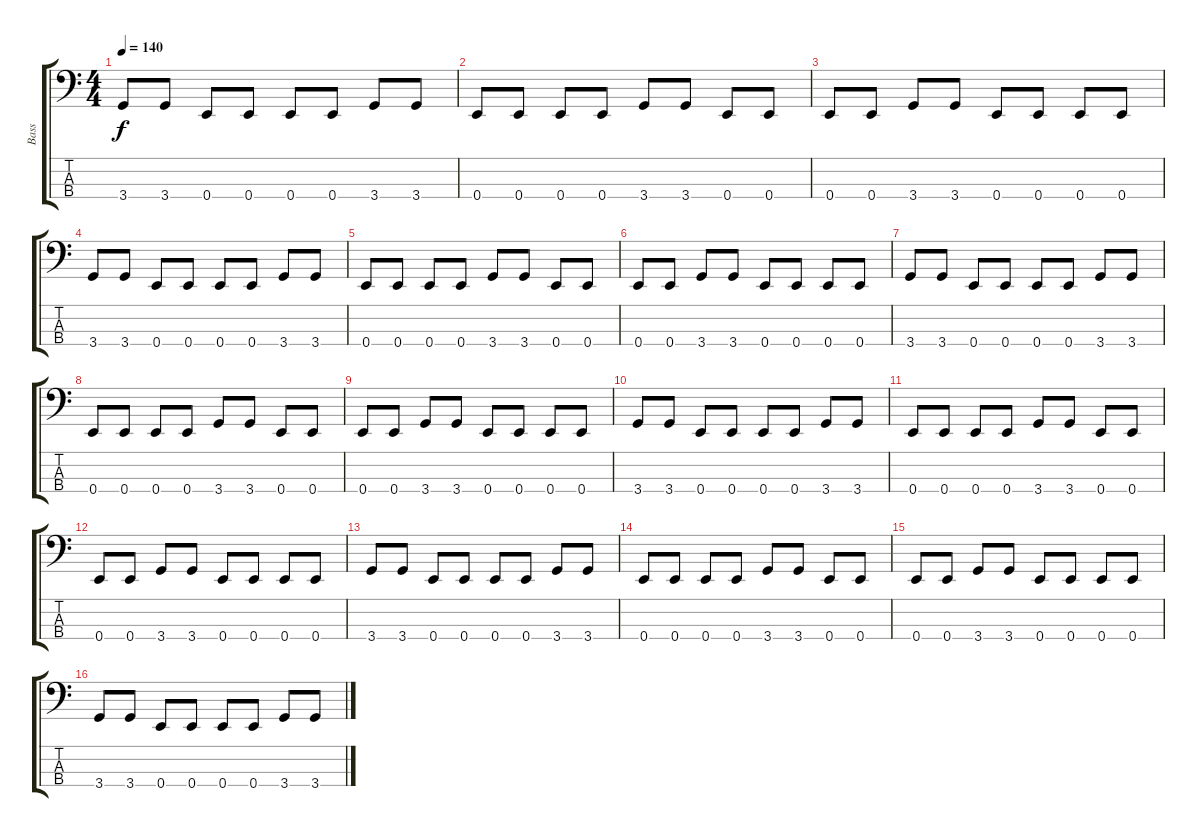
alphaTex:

\track ("Bass" "Bass") {instrument electricbasspick}
\staff {score tabs}
\tuning (G2 D2 A1 E1) {hide}
\ts (4 4)
\tempo 140
\clef f4
\ks c
3.4.8{dy f} 3.4.8 0.4.8 0.4.8 0.4.8 0.4.8 3.4.8 3.4.8 |
0.4.8 0.4.8 0.4.8 0.4.8 3.4.8 3.4.8 0.4.8 0.4.8 |
0.4.8 0.4.8 3.4.8 3.4.8 0.4.8 0.4.8 0.4.8 0.4.8 |
3.4.8 3.4.8 0.4.8 0.4.8 0.4.8 0.4.8 3.4.8 3.4.8 |
0.4.8 0.4.8 0.4.8 0.4.8 3.4.8 3.4.8 0.4.8 0.4.8 |
0.4.8 0.4.8 3.4.8 3.4.8 0.4.8 0.4.8 0.4.8 0.4.8 |
3.4.8 3.4.8 0.4.8 0.4.8 0.4.8 0.4.8 3.4.8 3.4.8 |
0.4.8 0.4.8 0.4.8 0.4.8 3.4.8 3.4.8 0.4.8 0.4.8 |
0.4.8 0.4.8 3.4.8 3.4.8 0.4.8 0.4.8 0.4.8 0.4.8 |
3.4.8 3.4.8 0.4.8 0.4.8 0.4.8 0.4.8 3.4.8 3.4.8 |
0.4.8 0.4.8 0.4.8 0.4.8 3.4.8 3.4.8 0.4.8 0.4.8 |
0.4.8 0.4.8 3.4.8 3.4.8 0.4.8 0.4.8 0.4.8 0.4.8 |
3.4.8 3.4.8 0.4.8 0.4.8 0.4.8 0.4.8 3.4.8 3.4.8 |
0.4.8 0.4.8 0.4.8 0.4.8 3.4.8 3.4.8 0.4.8 0.4.8 |
0.4.8 0.4.8 3.4.8 3.4.8 0.4.8 0.4.8 0.4.8 0.4.8 |
3.4.8 3.4.8 0.4.8 0.4.8 0.4.8 0.4.8 3.4.8 3.4.8
